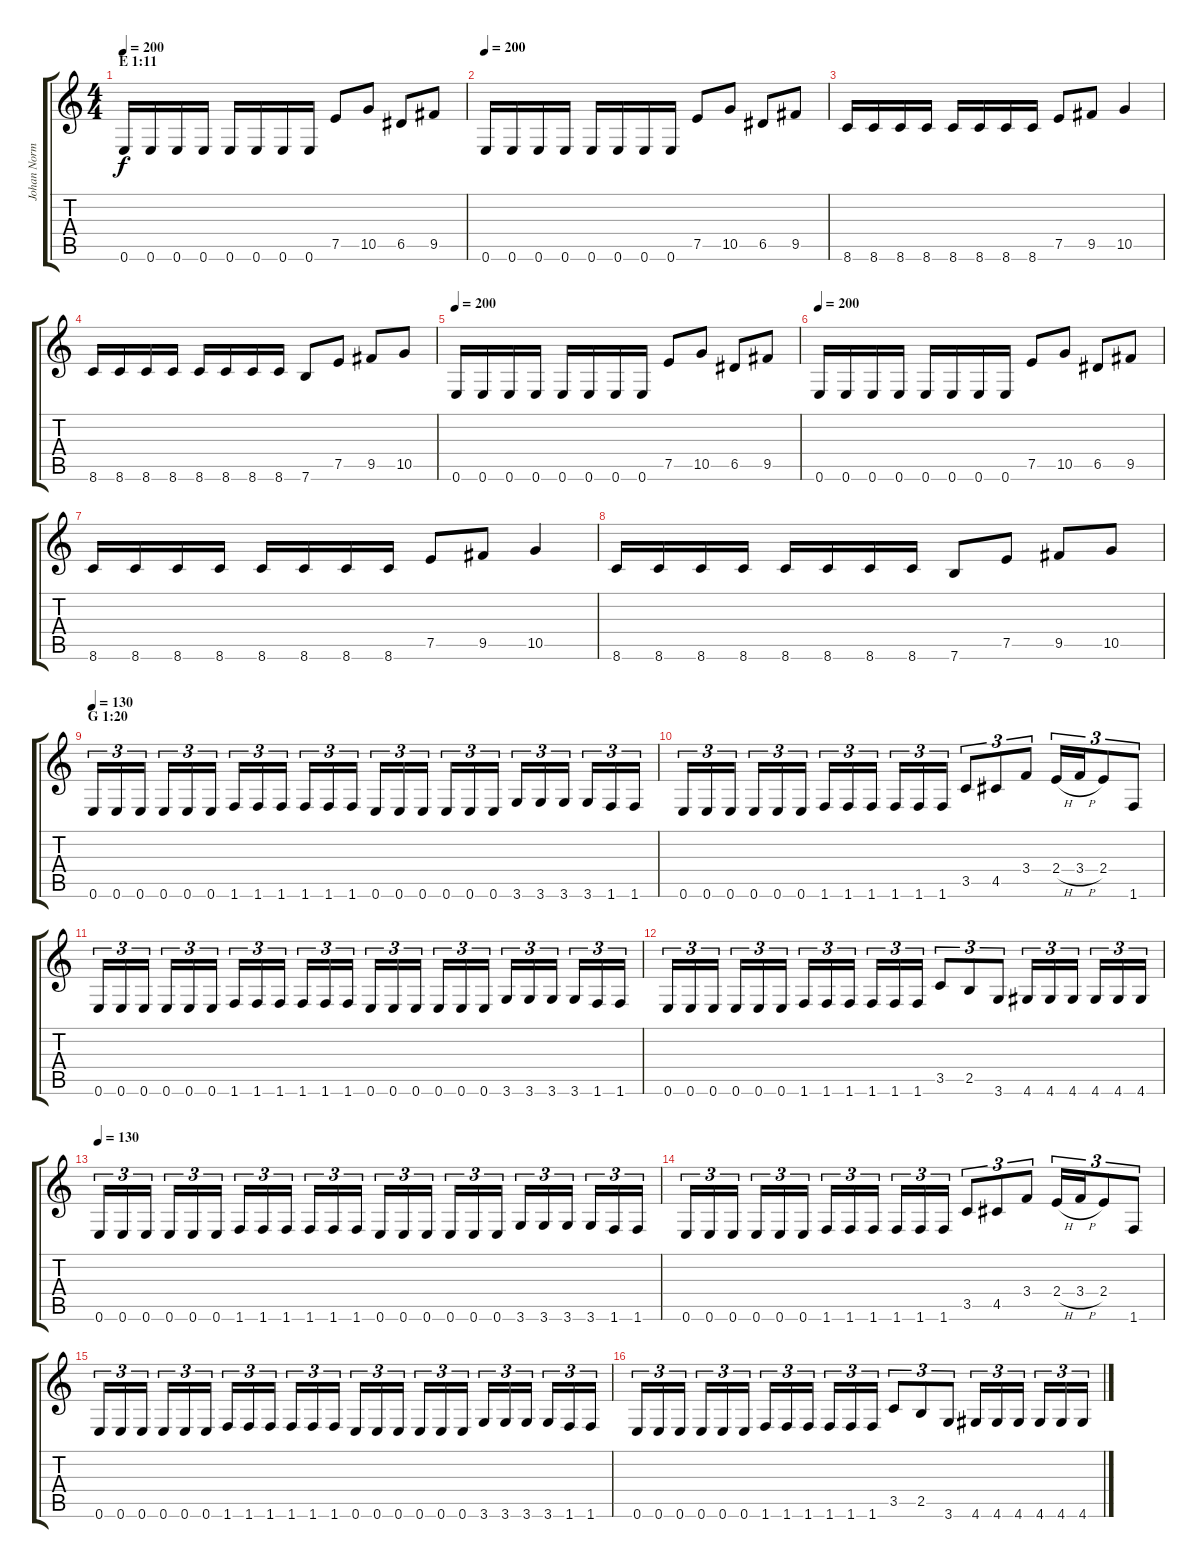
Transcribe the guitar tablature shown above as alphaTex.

\track ("Johan Norman" "Johan Norm") {instrument distortionguitar}
\staff {score tabs}
\tuning (E4 B3 G3 D3 A2 E2) {hide}
\ts (4 4)
\section ("" "E 1:11")
\tempo 200
\clef g2
\ks c
0.6.16{dy f} 0.6.16 0.6.16 0.6.16 0.6.16 0.6.16 0.6.16 0.6.16 7.5.8 10.5.8 6.5.8 9.5.8 |
\tempo 200
0.6.16 0.6.16 0.6.16 0.6.16 0.6.16 0.6.16 0.6.16 0.6.16 7.5.8 10.5.8 6.5.8 9.5.8 |
8.6.16 8.6.16 8.6.16 8.6.16 8.6.16 8.6.16 8.6.16 8.6.16 7.5.8 9.5.8 10.5.4 |
8.6.16 8.6.16 8.6.16 8.6.16 8.6.16 8.6.16 8.6.16 8.6.16 7.6.8 7.5.8 9.5.8 10.5.8 |
\tempo 200
0.6.16 0.6.16 0.6.16 0.6.16 0.6.16 0.6.16 0.6.16 0.6.16 7.5.8 10.5.8 6.5.8 9.5.8 |
\tempo 200
0.6.16 0.6.16 0.6.16 0.6.16 0.6.16 0.6.16 0.6.16 0.6.16 7.5.8 10.5.8 6.5.8 9.5.8 |
8.6.16 8.6.16 8.6.16 8.6.16 8.6.16 8.6.16 8.6.16 8.6.16 7.5.8 9.5.8 10.5.4 |
8.6.16 8.6.16 8.6.16 8.6.16 8.6.16 8.6.16 8.6.16 8.6.16 7.6.8 7.5.8 9.5.8 10.5.8 |
\section ("" "G 1:20")
\tempo 130
0.6.16{tu (3 2)} 0.6.16{tu (3 2)} 0.6.16{tu (3 2)} 0.6.16{tu (3 2)} 0.6.16{tu (3 2)} 0.6.16{tu (3 2)} 1.6.16{tu (3 2)} 1.6.16{tu (3 2)} 1.6.16{tu (3 2)} 1.6.16{tu (3 2)} 1.6.16{tu (3 2)} 1.6.16{tu (3 2)} 0.6.16{tu (3 2)} 0.6.16{tu (3 2)} 0.6.16{tu (3 2)} 0.6.16{tu (3 2)} 0.6.16{tu (3 2)} 0.6.16{tu (3 2)} 3.6.16{tu (3 2)} 3.6.16{tu (3 2)} 3.6.16{tu (3 2)} 3.6.16{tu (3 2)} 1.6.16{tu (3 2)} 1.6.16{tu (3 2)} |
0.6.16{tu (3 2)} 0.6.16{tu (3 2)} 0.6.16{tu (3 2)} 0.6.16{tu (3 2)} 0.6.16{tu (3 2)} 0.6.16{tu (3 2)} 1.6.16{tu (3 2)} 1.6.16{tu (3 2)} 1.6.16{tu (3 2)} 1.6.16{tu (3 2)} 1.6.16{tu (3 2)} 1.6.16{tu (3 2)} 3.5.8{tu (3 2)} 4.5.8{tu (3 2)} 3.4.8{tu (3 2)} 2.4{h}.16{tu (3 2)} 3.4{h}.16{tu (3 2)} 2.4.8{tu (3 2)} 1.6.8{tu (3 2)} |
0.6.16{tu (3 2)} 0.6.16{tu (3 2)} 0.6.16{tu (3 2)} 0.6.16{tu (3 2)} 0.6.16{tu (3 2)} 0.6.16{tu (3 2)} 1.6.16{tu (3 2)} 1.6.16{tu (3 2)} 1.6.16{tu (3 2)} 1.6.16{tu (3 2)} 1.6.16{tu (3 2)} 1.6.16{tu (3 2)} 0.6.16{tu (3 2)} 0.6.16{tu (3 2)} 0.6.16{tu (3 2)} 0.6.16{tu (3 2)} 0.6.16{tu (3 2)} 0.6.16{tu (3 2)} 3.6.16{tu (3 2)} 3.6.16{tu (3 2)} 3.6.16{tu (3 2)} 3.6.16{tu (3 2)} 1.6.16{tu (3 2)} 1.6.16{tu (3 2)} |
0.6.16{tu (3 2)} 0.6.16{tu (3 2)} 0.6.16{tu (3 2)} 0.6.16{tu (3 2)} 0.6.16{tu (3 2)} 0.6.16{tu (3 2)} 1.6.16{tu (3 2)} 1.6.16{tu (3 2)} 1.6.16{tu (3 2)} 1.6.16{tu (3 2)} 1.6.16{tu (3 2)} 1.6.16{tu (3 2)} 3.5.8{tu (3 2)} 2.5.8{tu (3 2)} 3.6.8{tu (3 2)} 4.6.16{tu (3 2)} 4.6.16{tu (3 2)} 4.6.16{tu (3 2)} 4.6.16{tu (3 2)} 4.6.16{tu (3 2)} 4.6.16{tu (3 2)} |
\tempo 130
0.6.16{tu (3 2)} 0.6.16{tu (3 2)} 0.6.16{tu (3 2)} 0.6.16{tu (3 2)} 0.6.16{tu (3 2)} 0.6.16{tu (3 2)} 1.6.16{tu (3 2)} 1.6.16{tu (3 2)} 1.6.16{tu (3 2)} 1.6.16{tu (3 2)} 1.6.16{tu (3 2)} 1.6.16{tu (3 2)} 0.6.16{tu (3 2)} 0.6.16{tu (3 2)} 0.6.16{tu (3 2)} 0.6.16{tu (3 2)} 0.6.16{tu (3 2)} 0.6.16{tu (3 2)} 3.6.16{tu (3 2)} 3.6.16{tu (3 2)} 3.6.16{tu (3 2)} 3.6.16{tu (3 2)} 1.6.16{tu (3 2)} 1.6.16{tu (3 2)} |
0.6.16{tu (3 2)} 0.6.16{tu (3 2)} 0.6.16{tu (3 2)} 0.6.16{tu (3 2)} 0.6.16{tu (3 2)} 0.6.16{tu (3 2)} 1.6.16{tu (3 2)} 1.6.16{tu (3 2)} 1.6.16{tu (3 2)} 1.6.16{tu (3 2)} 1.6.16{tu (3 2)} 1.6.16{tu (3 2)} 3.5.8{tu (3 2)} 4.5.8{tu (3 2)} 3.4.8{tu (3 2)} 2.4{h}.16{tu (3 2)} 3.4{h}.16{tu (3 2)} 2.4.8{tu (3 2)} 1.6.8{tu (3 2)} |
0.6.16{tu (3 2)} 0.6.16{tu (3 2)} 0.6.16{tu (3 2)} 0.6.16{tu (3 2)} 0.6.16{tu (3 2)} 0.6.16{tu (3 2)} 1.6.16{tu (3 2)} 1.6.16{tu (3 2)} 1.6.16{tu (3 2)} 1.6.16{tu (3 2)} 1.6.16{tu (3 2)} 1.6.16{tu (3 2)} 0.6.16{tu (3 2)} 0.6.16{tu (3 2)} 0.6.16{tu (3 2)} 0.6.16{tu (3 2)} 0.6.16{tu (3 2)} 0.6.16{tu (3 2)} 3.6.16{tu (3 2)} 3.6.16{tu (3 2)} 3.6.16{tu (3 2)} 3.6.16{tu (3 2)} 1.6.16{tu (3 2)} 1.6.16{tu (3 2)} |
0.6.16{tu (3 2)} 0.6.16{tu (3 2)} 0.6.16{tu (3 2)} 0.6.16{tu (3 2)} 0.6.16{tu (3 2)} 0.6.16{tu (3 2)} 1.6.16{tu (3 2)} 1.6.16{tu (3 2)} 1.6.16{tu (3 2)} 1.6.16{tu (3 2)} 1.6.16{tu (3 2)} 1.6.16{tu (3 2)} 3.5.8{tu (3 2)} 2.5.8{tu (3 2)} 3.6.8{tu (3 2)} 4.6.16{tu (3 2)} 4.6.16{tu (3 2)} 4.6.16{tu (3 2)} 4.6.16{tu (3 2)} 4.6.16{tu (3 2)} 4.6.16{tu (3 2)}
